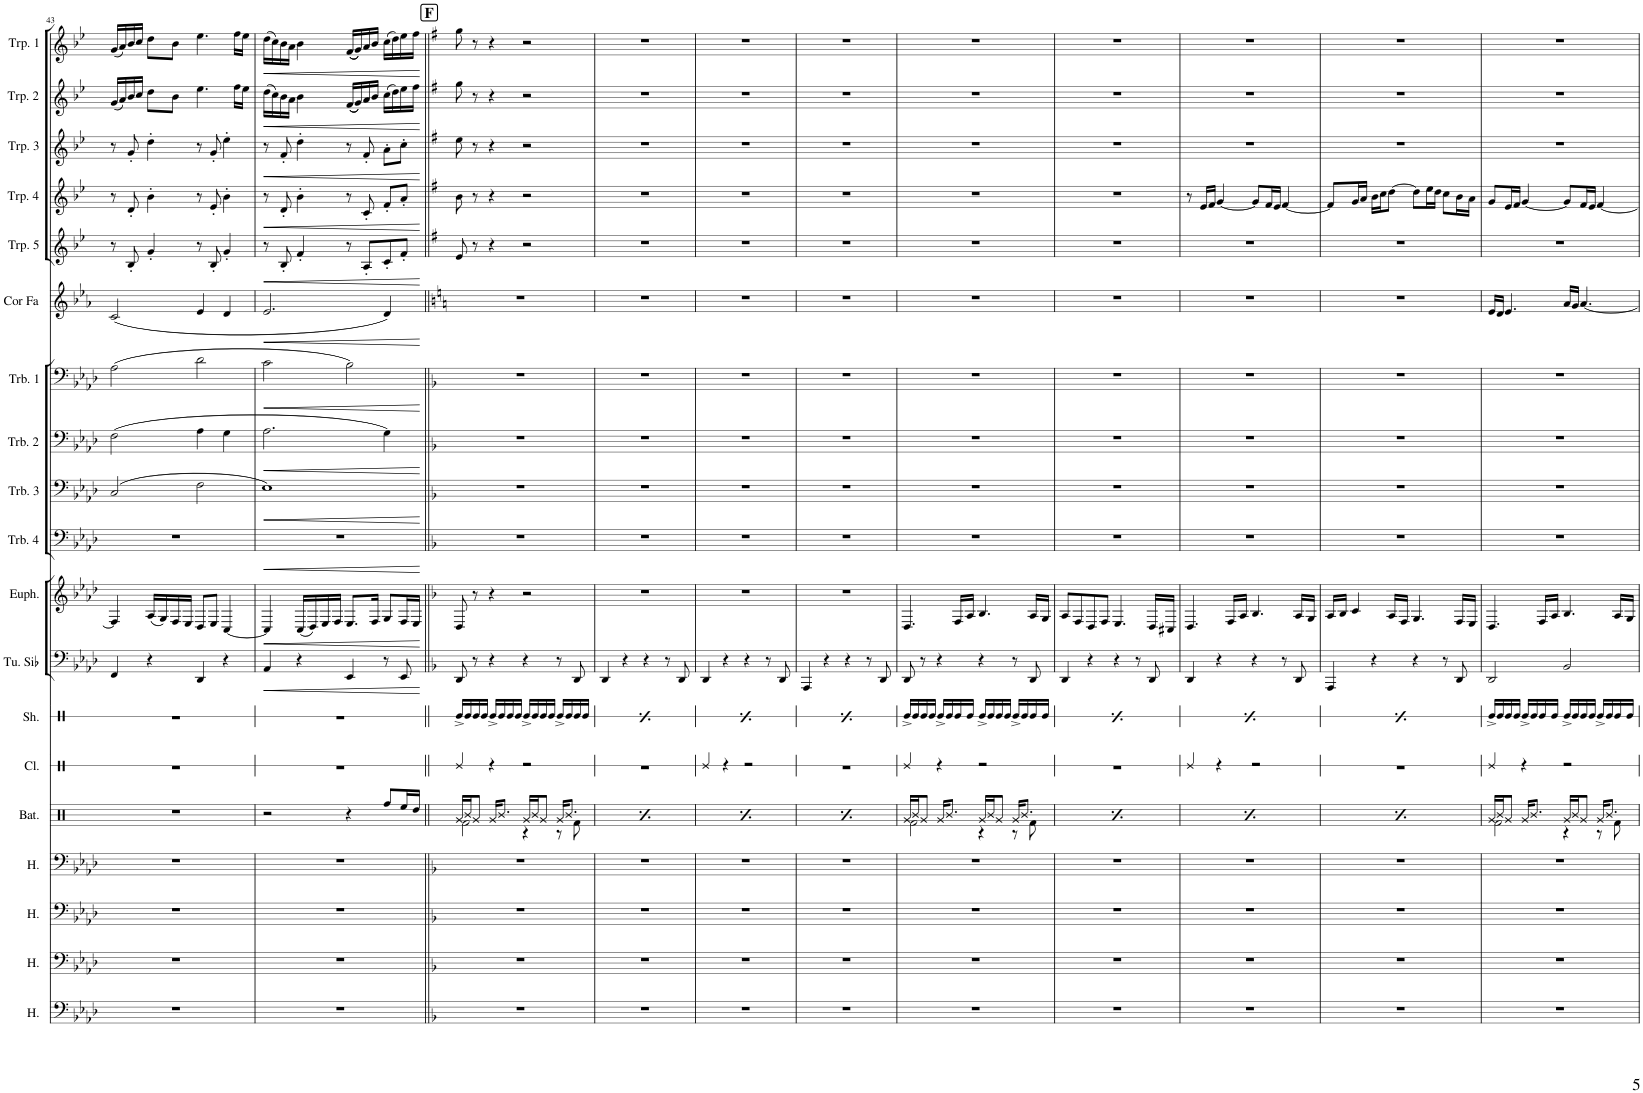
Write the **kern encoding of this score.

**kern	**kern	**kern	**kern	**kern	**kern	**kern	**kern	**dynam	**kern	**dynam	**kern	**dynam	**kern	**dynam	**kern	**dynam	**kern	**dynam	**kern	**dynam	**kern	**dynam	**kern	**dynam	**kern	**dynam	**kern	**dynam	**kern	**dynam
*part19	*part18	*part17	*part16	*part15	*part14	*part13	*part12	*part12	*part11	*part11	*part10	*part10	*part9	*part9	*part8	*part8	*part7	*part7	*part6	*part6	*part5	*part5	*part4	*part4	*part3	*part3	*part2	*part2	*part1	*part1
*staff19	*staff18	*staff17	*staff16	*staff15	*staff14	*staff13	*staff12	*staff12	*staff11	*staff11	*staff10	*staff10	*staff9	*staff9	*staff8	*staff8	*staff7	*staff7	*staff6	*staff6	*staff5	*staff5	*staff4	*staff4	*staff3	*staff3	*staff2	*staff2	*staff1	*staff1
*I"Hommes	*I"Hommes	*I"Hommes	*I"Hommes	*I"Batterie	*I"Cloches	*I"Shaker	*I"Tuba en Sib	*	*I"Euphonium	*	*I"Trombone 4	*	*I"Trombone 3	*	*I"Trombone 2	*	*I"Trombone 1	*	*I"Cor en Fa	*	*I"Trompette 5	*	*I"Trompette 4	*	*I"Trompette 3	*	*I"Trompette 2	*	*I"Trompette 1	*
*I'H.	*I'H.	*I'H.	*I'H.	*I'Bat.	*I'Cl.	*I'Sh.	*I'Tu. Sib	*	*I'Euph.	*	*I'Trb. 4	*	*I'Trb. 3	*	*I'Trb. 2	*	*I'Trb. 1	*	*I'Cor Fa	*	*I'Trp. 5	*	*I'Trp. 4	*	*I'Trp. 3	*	*I'Trp. 2	*	*I'Trp. 1	*
!!LO:PB:g=z
*clefF4	*clefF4	*clefF4	*clefF4	*clefX	*clefX	*clefX	*clefF4	*	*clefG2	*	*clefF4	*	*clefF4	*	*clefF4	*	*clefF4	*	*clefG2	*	*clefG2	*	*clefG2	*	*clefG2	*	*clefG2	*	*clefG2	*
*	*	*	*	*	*	*	*	*	*	*	*	*	*	*	*	*	*	*	*Trd4c7	*	*Trd1c2	*	*Trd1c2	*	*Trd1c2	*	*Trd1c2	*	*Trd1c2	*
*k[b-e-a-d-]	*k[b-e-a-d-]	*k[b-e-a-d-]	*k[b-e-a-d-]	*k[]	*k[]	*k[]	*k[b-e-a-d-]	*	*k[b-e-a-d-]	*	*k[b-e-a-d-]	*	*k[b-e-a-d-]	*	*k[b-e-a-d-]	*	*k[b-e-a-d-]	*	*k[b-e-a-]	*	*k[b-e-]	*	*k[b-e-]	*	*k[b-e-]	*	*k[b-e-]	*	*k[b-e-]	*
*M4/4	*M4/4	*M4/4	*M4/4	*M4/4	*M4/4	*M4/4	*M4/4	*	*M4/4	*	*M4/4	*	*M4/4	*	*M4/4	*	*M4/4	*	*M4/4	*	*M4/4	*	*M4/4	*	*M4/4	*	*M4/4	*	*M4/4	*
=43	=43	=43	=43	=43	=43	=43	=43	=43	=43	=43	=43	=43	=43	=43	=43	=43	=43	=43	=43	=43	=43	=43	=43	=43	=43	=43	=43	=43	=43	=43
1r	1r	1r	1r	1r	1r	1r	4FF/	.	4F/]	.	1r	.	(2C/	.	(2F\	.	(2A-\	.	(2c/	.	8r	.	8r	.	8r	.	(16g/LL	.	(16g/LL	.
.	.	.	.	.	.	.	.	.	.	.	.	.	.	.	.	.	.	.	.	.	.	.	.	.	.	.	16a/)	.	16a/)	.
.	.	.	.	.	.	.	.	.	.	.	.	.	.	.	.	.	.	.	.	.	8B-'/	.	8d'/	.	8g'/	.	16b-/	.	16b-/	.
.	.	.	.	.	.	.	.	.	.	.	.	.	.	.	.	.	.	.	.	.	.	.	.	.	.	.	16cc/JJ	.	16cc/JJ	.
.	.	.	.	.	.	.	4r	.	(16A-/LL	.	.	.	.	.	.	.	.	.	.	.	4g'/	.	4b-'\	.	4dd'\	.	8dd\L	.	8dd\L	.
.	.	.	.	.	.	.	.	.	16G/)	.	.	.	.	.	.	.	.	.	.	.	.	.	.	.	.	.	.	.	.	.
.	.	.	.	.	.	.	.	.	16F/	.	.	.	.	.	.	.	.	.	.	.	.	.	.	.	.	.	8b-\J	.	8b-\J	.
.	.	.	.	.	.	.	.	.	16E-/JJ	.	.	.	.	.	.	.	.	.	.	.	.	.	.	.	.	.	.	.	.	.
.	.	.	.	.	.	.	4DD-/	.	8D-/L	.	.	.	2F\	.	4A-\	.	2d-\	.	4e-/	.	8r	.	8r	.	8r	.	4.ee-\	.	4.ee-\	.
.	.	.	.	.	.	.	.	.	8E-/J	.	.	.	.	.	.	.	.	.	.	.	8B-'/	.	8e-'/	.	8g'/	.	.	.	.	.
.	.	.	.	.	.	.	4r	.	[4C/	.	.	.	.	.	4G\	.	.	.	4d/	.	4g'/	.	4b-'\	.	4ee-'\	.	.	.	.	.
.	.	.	.	.	.	.	.	.	.	.	.	.	.	.	.	.	.	.	.	.	.	.	.	.	.	.	16ff\LL	.	16ff\LL	.
.	.	.	.	.	.	.	.	.	.	.	.	.	.	.	.	.	.	.	.	.	.	.	.	.	.	.	16ee-\JJ	.	16ee-\JJ	.
=44	=44	=44	=44	=44	=44	=44	=44	=44	=44	=44	=44	=44	=44	=44	=44	=44	=44	=44	=44	=44	=44	=44	=44	=44	=44	=44	=44	=44	=44	=44
!	!	!	!	!	!	!	!	!LO:HP:b	!	!LO:HP:b	!	!LO:HP:b	!	!LO:HP:b	!	!LO:HP:b	!	!LO:HP:b	!	!LO:HP:b	!	!LO:HP:b	!	!LO:HP:b	!	!LO:HP:b	!	!LO:HP:b	!	!LO:HP:b
1r	1r	1r	1r	2r	1r	1r	4AA-/	<	4C/]	<	1r	<	1E-)	<	2.A-\	<	2c\	<	2.e-/	<	8r	<	8r	<	8r	<	(16dd\LL	<	(16dd\LL	<
.	.	.	.	.	.	.	.	.	.	.	.	.	.	.	.	.	.	.	.	.	.	.	.	.	.	.	16cc\)	.	16cc\)	.
.	.	.	.	.	.	.	.	.	.	.	.	.	.	.	.	.	.	.	.	.	8B-'/	.	8d'/	.	8f'/	.	16b-\	.	16b-\	.
.	.	.	.	.	.	.	.	.	.	.	.	.	.	.	.	.	.	.	.	.	.	.	.	.	.	.	16a\JJ	.	16a\JJ	.
.	.	.	.	.	.	.	4r	.	(16C/LL	.	.	.	.	.	.	.	.	.	.	.	4f'/	.	4b-'\	.	4dd'\	.	4b-\	.	4b-\	.
.	.	.	.	.	.	.	.	.	16D-/)	.	.	.	.	.	.	.	.	.	.	.	.	.	.	.	.	.	.	.	.	.
.	.	.	.	.	.	.	.	.	16E-/	.	.	.	.	.	.	.	.	.	.	.	.	.	.	.	.	.	.	.	.	.
.	.	.	.	.	.	.	.	.	16F/JJ	.	.	.	.	.	.	.	.	.	.	.	.	.	.	.	.	.	.	.	.	.
.	.	.	.	4r	.	.	4EE-/	.	8.E-/L	.	.	.	.	.	.	.	2B-\)	.	.	.	8r	.	8r	.	8r	.	((16f/LL	.	((16f/LL	.
.	.	.	.	.	.	.	.	.	.	.	.	.	.	.	.	.	.	.	.	.	.	.	.	.	.	.	16g/))	.	16g/))	.
.	.	.	.	.	.	.	.	.	.	.	.	.	.	.	.	.	.	.	.	.	8A'/L	.	8c'/	.	8f'/	.	16a/	.	16a/	.
.	.	.	.	.	.	.	.	.	16F/Jk	.	.	.	.	.	.	.	.	.	.	.	.	.	.	.	.	.	16b-/JJ	.	16b-/JJ	.
.	.	.	.	8Rff/L	.	.	8r	.	8G/L	.	.	.	.	.	4G\)	.	.	.	4d/)	.	8c'/	.	8f'/L	.	8a'\L	.	(16cc\LL	.	(16cc\LL	.
.	.	.	.	.	.	.	.	.	.	.	.	.	.	.	.	.	.	.	.	.	.	.	.	.	.	.	16dd\)	.	16dd\)	.
.	.	.	.	16Ree/L	.	.	8EE-/	.	16F/L	.	.	.	.	.	.	.	.	.	.	.	8f'/J	.	8a'/J	.	8cc'\J	.	16ee-\	.	16ee-\	.
.	.	.	.	16Rdd/JJ	.	.	.	.	16E-/JJ	.	.	.	.	.	.	.	.	.	.	.	.	.	.	.	.	.	16ff\JJ	.	16ff\JJ	.
.	.	.	.	.	.	.	.	[	.	[	.	[	.	[	.	[	.	[	.	[	.	[	.	[	.	[	.	[	.	[
!!LO:REH:place=s1:a:B:cj:fs=14:t=F
=45||	=45||	=45||	=45||	=45||	=45||	=45||	=45||	=45||	=45||	=45||	=45||	=45||	=45||	=45||	=45||	=45||	=45||	=45||	=45||	=45||	=45||	=45||	=45||	=45||	=45||	=45||	=45||	=45||	=45||	=45||
*k[b-]	*k[b-]	*k[b-]	*k[b-]	*	*	*	*k[b-]	*	*k[b-]	*	*k[b-]	*	*k[b-]	*	*k[b-]	*	*k[b-]	*	*k[]	*	*k[f#]	*	*k[f#]	*	*k[f#]	*	*k[f#]	*	*k[f#]	*
*	*	*	*	*^	*	*	*	*	*	*	*	*	*	*	*	*	*	*	*	*	*	*	*	*	*	*	*	*	*	*
1r	1r	1r	1r	16Rg/LL	2Rf\	4Re/	16Re^/LL	8DD/	.	8D/	.	1r	.	1r	.	1r	.	1r	.	1r	.	8e/	.	8b\	.	8ee\	.	8gg\	.	8gg\	.
.	.	.	.	16R/J	.	.	16Re/	.	.	.	.	.	.	.	.	.	.	.	.	.	.	.	.	.	.	.	.	.	.	.	.
.	.	.	.	8Rg/J	.	.	16Re/	8r	.	8r	.	.	.	.	.	.	.	.	.	.	.	8r	.	8r	.	8r	.	8r	.	8r	.
.	.	.	.	.	.	.	16Re/JJ	.	.	.	.	.	.	.	.	.	.	.	.	.	.	.	.	.	.	.	.	.	.	.	.
.	.	.	.	16Rg/KL	.	4r	16Re^/LL	4r	.	4r	.	.	.	.	.	.	.	.	.	.	.	4r	.	4r	.	4r	.	4r	.	4r	.
.	.	.	.	8.R/J	.	.	16Re/	.	.	.	.	.	.	.	.	.	.	.	.	.	.	.	.	.	.	.	.	.	.	.	.
.	.	.	.	.	.	.	16Re/	.	.	.	.	.	.	.	.	.	.	.	.	.	.	.	.	.	.	.	.	.	.	.	.
.	.	.	.	.	.	.	16Re/JJ	.	.	.	.	.	.	.	.	.	.	.	.	.	.	.	.	.	.	.	.	.	.	.	.
.	.	.	.	16Rg/LL	4r	2r	16Re^/LL	4r	.	2r	.	.	.	.	.	.	.	.	.	.	.	2r	.	2r	.	2r	.	2r	.	2r	.
.	.	.	.	16R/J	.	.	16Re/	.	.	.	.	.	.	.	.	.	.	.	.	.	.	.	.	.	.	.	.	.	.	.	.
.	.	.	.	8Rg/J	.	.	16Re/	.	.	.	.	.	.	.	.	.	.	.	.	.	.	.	.	.	.	.	.	.	.	.	.
.	.	.	.	.	.	.	16Re/JJ	.	.	.	.	.	.	.	.	.	.	.	.	.	.	.	.	.	.	.	.	.	.	.	.
.	.	.	.	16Rg/KL	8r	.	16Re^/LL	8r	.	.	.	.	.	.	.	.	.	.	.	.	.	.	.	.	.	.	.	.	.	.	.
.	.	.	.	8.R/J	.	.	16Re/	.	.	.	.	.	.	.	.	.	.	.	.	.	.	.	.	.	.	.	.	.	.	.	.
.	.	.	.	.	8Rf\	.	16Re/	8DD/	.	.	.	.	.	.	.	.	.	.	.	.	.	.	.	.	.	.	.	.	.	.	.
.	.	.	.	.	.	.	16Re/JJ	.	.	.	.	.	.	.	.	.	.	.	.	.	.	.	.	.	.	.	.	.	.	.	.
=46	=46	=46	=46	=46	=46	=46	=46	=46	=46	=46	=46	=46	=46	=46	=46	=46	=46	=46	=46	=46	=46	=46	=46	=46	=46	=46	=46	=46	=46	=46	=46
1r	1r	1r	1r	16Rg/LL	2Rf\	1r	16Re^/LL	4DD/	.	1r	.	1r	.	1r	.	1r	.	1r	.	1r	.	1r	.	1r	.	1r	.	1r	.	1r	.
.	.	.	.	16R/J	.	.	16Re/	.	.	.	.	.	.	.	.	.	.	.	.	.	.	.	.	.	.	.	.	.	.	.	.
.	.	.	.	8Rg/J	.	.	16Re/	.	.	.	.	.	.	.	.	.	.	.	.	.	.	.	.	.	.	.	.	.	.	.	.
.	.	.	.	.	.	.	16Re/JJ	.	.	.	.	.	.	.	.	.	.	.	.	.	.	.	.	.	.	.	.	.	.	.	.
.	.	.	.	16Rg/KL	.	.	16Re^/LL	4r	.	.	.	.	.	.	.	.	.	.	.	.	.	.	.	.	.	.	.	.	.	.	.
.	.	.	.	8.R/J	.	.	16Re/	.	.	.	.	.	.	.	.	.	.	.	.	.	.	.	.	.	.	.	.	.	.	.	.
.	.	.	.	.	.	.	16Re/	.	.	.	.	.	.	.	.	.	.	.	.	.	.	.	.	.	.	.	.	.	.	.	.
.	.	.	.	.	.	.	16Re/JJ	.	.	.	.	.	.	.	.	.	.	.	.	.	.	.	.	.	.	.	.	.	.	.	.
.	.	.	.	16Rg/LL	4r	.	16Re^/LL	4r	.	.	.	.	.	.	.	.	.	.	.	.	.	.	.	.	.	.	.	.	.	.	.
.	.	.	.	16R/J	.	.	16Re/	.	.	.	.	.	.	.	.	.	.	.	.	.	.	.	.	.	.	.	.	.	.	.	.
.	.	.	.	8Rg/J	.	.	16Re/	.	.	.	.	.	.	.	.	.	.	.	.	.	.	.	.	.	.	.	.	.	.	.	.
.	.	.	.	.	.	.	16Re/JJ	.	.	.	.	.	.	.	.	.	.	.	.	.	.	.	.	.	.	.	.	.	.	.	.
.	.	.	.	16Rg/KL	8r	.	16Re^/LL	8r	.	.	.	.	.	.	.	.	.	.	.	.	.	.	.	.	.	.	.	.	.	.	.
.	.	.	.	8.R/J	.	.	16Re/	.	.	.	.	.	.	.	.	.	.	.	.	.	.	.	.	.	.	.	.	.	.	.	.
.	.	.	.	.	8Rf\	.	16Re/	8DD/	.	.	.	.	.	.	.	.	.	.	.	.	.	.	.	.	.	.	.	.	.	.	.
.	.	.	.	.	.	.	16Re/JJ	.	.	.	.	.	.	.	.	.	.	.	.	.	.	.	.	.	.	.	.	.	.	.	.
=47	=47	=47	=47	=47	=47	=47	=47	=47	=47	=47	=47	=47	=47	=47	=47	=47	=47	=47	=47	=47	=47	=47	=47	=47	=47	=47	=47	=47	=47	=47	=47
1r	1r	1r	1r	16Rg/LL	2Rf\	4Re/	16Re^/LL	4DD/	.	1r	.	1r	.	1r	.	1r	.	1r	.	1r	.	1r	.	1r	.	1r	.	1r	.	1r	.
.	.	.	.	16R/J	.	.	16Re/	.	.	.	.	.	.	.	.	.	.	.	.	.	.	.	.	.	.	.	.	.	.	.	.
.	.	.	.	8Rg/J	.	.	16Re/	.	.	.	.	.	.	.	.	.	.	.	.	.	.	.	.	.	.	.	.	.	.	.	.
.	.	.	.	.	.	.	16Re/JJ	.	.	.	.	.	.	.	.	.	.	.	.	.	.	.	.	.	.	.	.	.	.	.	.
.	.	.	.	16Rg/KL	.	4r	16Re^/LL	4r	.	.	.	.	.	.	.	.	.	.	.	.	.	.	.	.	.	.	.	.	.	.	.
.	.	.	.	8.R/J	.	.	16Re/	.	.	.	.	.	.	.	.	.	.	.	.	.	.	.	.	.	.	.	.	.	.	.	.
.	.	.	.	.	.	.	16Re/	.	.	.	.	.	.	.	.	.	.	.	.	.	.	.	.	.	.	.	.	.	.	.	.
.	.	.	.	.	.	.	16Re/JJ	.	.	.	.	.	.	.	.	.	.	.	.	.	.	.	.	.	.	.	.	.	.	.	.
.	.	.	.	16Rg/LL	4r	2r	16Re^/LL	4r	.	.	.	.	.	.	.	.	.	.	.	.	.	.	.	.	.	.	.	.	.	.	.
.	.	.	.	16R/J	.	.	16Re/	.	.	.	.	.	.	.	.	.	.	.	.	.	.	.	.	.	.	.	.	.	.	.	.
.	.	.	.	8Rg/J	.	.	16Re/	.	.	.	.	.	.	.	.	.	.	.	.	.	.	.	.	.	.	.	.	.	.	.	.
.	.	.	.	.	.	.	16Re/JJ	.	.	.	.	.	.	.	.	.	.	.	.	.	.	.	.	.	.	.	.	.	.	.	.
.	.	.	.	16Rg/KL	8r	.	16Re^/LL	8r	.	.	.	.	.	.	.	.	.	.	.	.	.	.	.	.	.	.	.	.	.	.	.
.	.	.	.	8.R/J	.	.	16Re/	.	.	.	.	.	.	.	.	.	.	.	.	.	.	.	.	.	.	.	.	.	.	.	.
.	.	.	.	.	8Rf\	.	16Re/	8DD/	.	.	.	.	.	.	.	.	.	.	.	.	.	.	.	.	.	.	.	.	.	.	.
.	.	.	.	.	.	.	16Re/JJ	.	.	.	.	.	.	.	.	.	.	.	.	.	.	.	.	.	.	.	.	.	.	.	.
=48	=48	=48	=48	=48	=48	=48	=48	=48	=48	=48	=48	=48	=48	=48	=48	=48	=48	=48	=48	=48	=48	=48	=48	=48	=48	=48	=48	=48	=48	=48	=48
1r	1r	1r	1r	16Rg/LL	2Rf\	1r	16Re^/LL	4AAA/	.	1r	.	1r	.	1r	.	1r	.	1r	.	1r	.	1r	.	1r	.	1r	.	1r	.	1r	.
.	.	.	.	16R/J	.	.	16Re/	.	.	.	.	.	.	.	.	.	.	.	.	.	.	.	.	.	.	.	.	.	.	.	.
.	.	.	.	8Rg/J	.	.	16Re/	.	.	.	.	.	.	.	.	.	.	.	.	.	.	.	.	.	.	.	.	.	.	.	.
.	.	.	.	.	.	.	16Re/JJ	.	.	.	.	.	.	.	.	.	.	.	.	.	.	.	.	.	.	.	.	.	.	.	.
.	.	.	.	16Rg/KL	.	.	16Re^/LL	4r	.	.	.	.	.	.	.	.	.	.	.	.	.	.	.	.	.	.	.	.	.	.	.
.	.	.	.	8.R/J	.	.	16Re/	.	.	.	.	.	.	.	.	.	.	.	.	.	.	.	.	.	.	.	.	.	.	.	.
.	.	.	.	.	.	.	16Re/	.	.	.	.	.	.	.	.	.	.	.	.	.	.	.	.	.	.	.	.	.	.	.	.
.	.	.	.	.	.	.	16Re/JJ	.	.	.	.	.	.	.	.	.	.	.	.	.	.	.	.	.	.	.	.	.	.	.	.
.	.	.	.	16Rg/LL	4r	.	16Re^/LL	4r	.	.	.	.	.	.	.	.	.	.	.	.	.	.	.	.	.	.	.	.	.	.	.
.	.	.	.	16R/J	.	.	16Re/	.	.	.	.	.	.	.	.	.	.	.	.	.	.	.	.	.	.	.	.	.	.	.	.
.	.	.	.	8Rg/J	.	.	16Re/	.	.	.	.	.	.	.	.	.	.	.	.	.	.	.	.	.	.	.	.	.	.	.	.
.	.	.	.	.	.	.	16Re/JJ	.	.	.	.	.	.	.	.	.	.	.	.	.	.	.	.	.	.	.	.	.	.	.	.
.	.	.	.	16Rg/KL	8r	.	16Re^/LL	8r	.	.	.	.	.	.	.	.	.	.	.	.	.	.	.	.	.	.	.	.	.	.	.
.	.	.	.	8.R/J	.	.	16Re/	.	.	.	.	.	.	.	.	.	.	.	.	.	.	.	.	.	.	.	.	.	.	.	.
.	.	.	.	.	8Rf\	.	16Re/	8DD/	.	.	.	.	.	.	.	.	.	.	.	.	.	.	.	.	.	.	.	.	.	.	.
.	.	.	.	.	.	.	16Re/JJ	.	.	.	.	.	.	.	.	.	.	.	.	.	.	.	.	.	.	.	.	.	.	.	.
=49	=49	=49	=49	=49	=49	=49	=49	=49	=49	=49	=49	=49	=49	=49	=49	=49	=49	=49	=49	=49	=49	=49	=49	=49	=49	=49	=49	=49	=49	=49	=49
1r	1r	1r	1r	16Rg/LL	2Rf\	4Re/	16Re^/LL	8DD/	.	4.D/	.	1r	.	1r	.	1r	.	1r	.	1r	.	1r	.	1r	.	1r	.	1r	.	1r	.
.	.	.	.	16R/J	.	.	16Re/	.	.	.	.	.	.	.	.	.	.	.	.	.	.	.	.	.	.	.	.	.	.	.	.
.	.	.	.	8Rg/J	.	.	16Re/	8r	.	.	.	.	.	.	.	.	.	.	.	.	.	.	.	.	.	.	.	.	.	.	.
.	.	.	.	.	.	.	16Re/JJ	.	.	.	.	.	.	.	.	.	.	.	.	.	.	.	.	.	.	.	.	.	.	.	.
.	.	.	.	16Rg/KL	.	4r	16Re^/LL	4r	.	.	.	.	.	.	.	.	.	.	.	.	.	.	.	.	.	.	.	.	.	.	.
.	.	.	.	8.R/J	.	.	16Re/	.	.	.	.	.	.	.	.	.	.	.	.	.	.	.	.	.	.	.	.	.	.	.	.
.	.	.	.	.	.	.	16Re/	.	.	16F/LL	.	.	.	.	.	.	.	.	.	.	.	.	.	.	.	.	.	.	.	.	.
.	.	.	.	.	.	.	16Re/JJ	.	.	16A/JJ	.	.	.	.	.	.	.	.	.	.	.	.	.	.	.	.	.	.	.	.	.
.	.	.	.	16Rg/LL	4r	2r	16Re^/LL	4r	.	4.B-/	.	.	.	.	.	.	.	.	.	.	.	.	.	.	.	.	.	.	.	.	.
.	.	.	.	16R/J	.	.	16Re/	.	.	.	.	.	.	.	.	.	.	.	.	.	.	.	.	.	.	.	.	.	.	.	.
.	.	.	.	8Rg/J	.	.	16Re/	.	.	.	.	.	.	.	.	.	.	.	.	.	.	.	.	.	.	.	.	.	.	.	.
.	.	.	.	.	.	.	16Re/JJ	.	.	.	.	.	.	.	.	.	.	.	.	.	.	.	.	.	.	.	.	.	.	.	.
.	.	.	.	16Rg/KL	8r	.	16Re^/LL	8r	.	.	.	.	.	.	.	.	.	.	.	.	.	.	.	.	.	.	.	.	.	.	.
.	.	.	.	8.R/J	.	.	16Re/	.	.	.	.	.	.	.	.	.	.	.	.	.	.	.	.	.	.	.	.	.	.	.	.
.	.	.	.	.	8Rf\	.	16Re/	8DD/	.	16A/LL	.	.	.	.	.	.	.	.	.	.	.	.	.	.	.	.	.	.	.	.	.
.	.	.	.	.	.	.	16Re/JJ	.	.	16G/JJ	.	.	.	.	.	.	.	.	.	.	.	.	.	.	.	.	.	.	.	.	.
=50	=50	=50	=50	=50	=50	=50	=50	=50	=50	=50	=50	=50	=50	=50	=50	=50	=50	=50	=50	=50	=50	=50	=50	=50	=50	=50	=50	=50	=50	=50	=50
1r	1r	1r	1r	16Rg/LL	2Rf\	1r	16Re^/LL	4DD/	.	8A/L	.	1r	.	1r	.	1r	.	1r	.	1r	.	1r	.	1r	.	1r	.	1r	.	1r	.
.	.	.	.	16R/J	.	.	16Re/	.	.	.	.	.	.	.	.	.	.	.	.	.	.	.	.	.	.	.	.	.	.	.	.
.	.	.	.	8Rg/J	.	.	16Re/	.	.	8F/	.	.	.	.	.	.	.	.	.	.	.	.	.	.	.	.	.	.	.	.	.
.	.	.	.	.	.	.	16Re/JJ	.	.	.	.	.	.	.	.	.	.	.	.	.	.	.	.	.	.	.	.	.	.	.	.
.	.	.	.	16Rg/KL	.	.	16Re^/LL	4r	.	8D/	.	.	.	.	.	.	.	.	.	.	.	.	.	.	.	.	.	.	.	.	.
.	.	.	.	8.R/J	.	.	16Re/	.	.	.	.	.	.	.	.	.	.	.	.	.	.	.	.	.	.	.	.	.	.	.	.
.	.	.	.	.	.	.	16Re/	.	.	8F/J	.	.	.	.	.	.	.	.	.	.	.	.	.	.	.	.	.	.	.	.	.
.	.	.	.	.	.	.	16Re/JJ	.	.	.	.	.	.	.	.	.	.	.	.	.	.	.	.	.	.	.	.	.	.	.	.
.	.	.	.	16Rg/LL	4r	.	16Re^/LL	4r	.	4.E/	.	.	.	.	.	.	.	.	.	.	.	.	.	.	.	.	.	.	.	.	.
.	.	.	.	16R/J	.	.	16Re/	.	.	.	.	.	.	.	.	.	.	.	.	.	.	.	.	.	.	.	.	.	.	.	.
.	.	.	.	8Rg/J	.	.	16Re/	.	.	.	.	.	.	.	.	.	.	.	.	.	.	.	.	.	.	.	.	.	.	.	.
.	.	.	.	.	.	.	16Re/JJ	.	.	.	.	.	.	.	.	.	.	.	.	.	.	.	.	.	.	.	.	.	.	.	.
.	.	.	.	16Rg/KL	8r	.	16Re^/LL	8r	.	.	.	.	.	.	.	.	.	.	.	.	.	.	.	.	.	.	.	.	.	.	.
.	.	.	.	8.R/J	.	.	16Re/	.	.	.	.	.	.	.	.	.	.	.	.	.	.	.	.	.	.	.	.	.	.	.	.
.	.	.	.	.	8Rf\	.	16Re/	8DD/	.	16D/LL	.	.	.	.	.	.	.	.	.	.	.	.	.	.	.	.	.	.	.	.	.
.	.	.	.	.	.	.	16Re/JJ	.	.	16C#X/JJ	.	.	.	.	.	.	.	.	.	.	.	.	.	.	.	.	.	.	.	.	.
=51	=51	=51	=51	=51	=51	=51	=51	=51	=51	=51	=51	=51	=51	=51	=51	=51	=51	=51	=51	=51	=51	=51	=51	=51	=51	=51	=51	=51	=51	=51	=51
1r	1r	1r	1r	16Rg/LL	2Rf\	4Re/	16Re^/LL	4DD/	.	4.D/	.	1r	.	1r	.	1r	.	1r	.	1r	.	1r	.	8r	.	1r	.	1r	.	1r	.
.	.	.	.	16R/J	.	.	16Re/	.	.	.	.	.	.	.	.	.	.	.	.	.	.	.	.	.	.	.	.	.	.	.	.
.	.	.	.	8Rg/J	.	.	16Re/	.	.	.	.	.	.	.	.	.	.	.	.	.	.	.	.	16e/LL	.	.	.	.	.	.	.
.	.	.	.	.	.	.	16Re/JJ	.	.	.	.	.	.	.	.	.	.	.	.	.	.	.	.	16f#/JJ	.	.	.	.	.	.	.
.	.	.	.	16Rg/KL	.	4r	16Re^/LL	4r	.	.	.	.	.	.	.	.	.	.	.	.	.	.	.	[4g/	.	.	.	.	.	.	.
.	.	.	.	8.R/J	.	.	16Re/	.	.	.	.	.	.	.	.	.	.	.	.	.	.	.	.	.	.	.	.	.	.	.	.
.	.	.	.	.	.	.	16Re/	.	.	16F/LL	.	.	.	.	.	.	.	.	.	.	.	.	.	.	.	.	.	.	.	.	.
.	.	.	.	.	.	.	16Re/JJ	.	.	16A/JJ	.	.	.	.	.	.	.	.	.	.	.	.	.	.	.	.	.	.	.	.	.
.	.	.	.	16Rg/LL	4r	2r	16Re^/LL	4r	.	4.B-/	.	.	.	.	.	.	.	.	.	.	.	.	.	8g/L]	.	.	.	.	.	.	.
.	.	.	.	16R/J	.	.	16Re/	.	.	.	.	.	.	.	.	.	.	.	.	.	.	.	.	.	.	.	.	.	.	.	.
.	.	.	.	8Rg/J	.	.	16Re/	.	.	.	.	.	.	.	.	.	.	.	.	.	.	.	.	16f#/L	.	.	.	.	.	.	.
.	.	.	.	.	.	.	16Re/JJ	.	.	.	.	.	.	.	.	.	.	.	.	.	.	.	.	16e/JJ	.	.	.	.	.	.	.
.	.	.	.	16Rg/KL	8r	.	16Re^/LL	8r	.	.	.	.	.	.	.	.	.	.	.	.	.	.	.	[4f#/	.	.	.	.	.	.	.
.	.	.	.	8.R/J	.	.	16Re/	.	.	.	.	.	.	.	.	.	.	.	.	.	.	.	.	.	.	.	.	.	.	.	.
.	.	.	.	.	8Rf\	.	16Re/	8DD/	.	16A/LL	.	.	.	.	.	.	.	.	.	.	.	.	.	.	.	.	.	.	.	.	.
.	.	.	.	.	.	.	16Re/JJ	.	.	16G/JJ	.	.	.	.	.	.	.	.	.	.	.	.	.	.	.	.	.	.	.	.	.
=52	=52	=52	=52	=52	=52	=52	=52	=52	=52	=52	=52	=52	=52	=52	=52	=52	=52	=52	=52	=52	=52	=52	=52	=52	=52	=52	=52	=52	=52	=52	=52
1r	1r	1r	1r	16Rg/LL	2Rf\	1r	16Re^/LL	4AAA/	.	16A/LL	.	1r	.	1r	.	1r	.	1r	.	1r	.	1r	.	8f#/L]	.	1r	.	1r	.	1r	.
.	.	.	.	16R/J	.	.	16Re/	.	.	16B-/JJ	.	.	.	.	.	.	.	.	.	.	.	.	.	.	.	.	.	.	.	.	.
.	.	.	.	8Rg/J	.	.	16Re/	.	.	4c/	.	.	.	.	.	.	.	.	.	.	.	.	.	16g/L	.	.	.	.	.	.	.
.	.	.	.	.	.	.	16Re/JJ	.	.	.	.	.	.	.	.	.	.	.	.	.	.	.	.	16a/JJ	.	.	.	.	.	.	.
.	.	.	.	16Rg/KL	.	.	16Re^/LL	4r	.	.	.	.	.	.	.	.	.	.	.	.	.	.	.	16b\LL	.	.	.	.	.	.	.
.	.	.	.	8.R/J	.	.	16Re/	.	.	.	.	.	.	.	.	.	.	.	.	.	.	.	.	16cc\J	.	.	.	.	.	.	.
.	.	.	.	.	.	.	16Re/	.	.	16A/LL	.	.	.	.	.	.	.	.	.	.	.	.	.	[8dd\J	.	.	.	.	.	.	.
.	.	.	.	.	.	.	16Re/JJ	.	.	16F/JJ	.	.	.	.	.	.	.	.	.	.	.	.	.	.	.	.	.	.	.	.	.
.	.	.	.	16Rg/LL	4r	.	16Re^/LL	4r	.	4.G/	.	.	.	.	.	.	.	.	.	.	.	.	.	8dd\L]	.	.	.	.	.	.	.
.	.	.	.	16R/J	.	.	16Re/	.	.	.	.	.	.	.	.	.	.	.	.	.	.	.	.	.	.	.	.	.	.	.	.
.	.	.	.	8Rg/J	.	.	16Re/	.	.	.	.	.	.	.	.	.	.	.	.	.	.	.	.	16ee\L	.	.	.	.	.	.	.
.	.	.	.	.	.	.	16Re/JJ	.	.	.	.	.	.	.	.	.	.	.	.	.	.	.	.	16dd\JJ	.	.	.	.	.	.	.
.	.	.	.	16Rg/KL	8r	.	16Re^/LL	8r	.	.	.	.	.	.	.	.	.	.	.	.	.	.	.	8cc\L	.	.	.	.	.	.	.
.	.	.	.	8.R/J	.	.	16Re/	.	.	.	.	.	.	.	.	.	.	.	.	.	.	.	.	.	.	.	.	.	.	.	.
.	.	.	.	.	8Rf\	.	16Re/	8DD/	.	16F/LL	.	.	.	.	.	.	.	.	.	.	.	.	.	16b\L	.	.	.	.	.	.	.
.	.	.	.	.	.	.	16Re/JJ	.	.	16E/JJ	.	.	.	.	.	.	.	.	.	.	.	.	.	16a\JJ	.	.	.	.	.	.	.
=53	=53	=53	=53	=53	=53	=53	=53	=53	=53	=53	=53	=53	=53	=53	=53	=53	=53	=53	=53	=53	=53	=53	=53	=53	=53	=53	=53	=53	=53	=53	=53
1r	1r	1r	1r	16Rg/LL	2Rf\	4Re/	16Re^/LL	2DD/	.	4.D/	.	1r	.	1r	.	1r	.	1r	.	16e/LL	.	1r	.	8g/L	.	1r	.	1r	.	1r	.
.	.	.	.	16R/J	.	.	16Re/	.	.	.	.	.	.	.	.	.	.	.	.	16d/JJ	.	.	.	.	.	.	.	.	.	.	.
.	.	.	.	8Rg/J	.	.	16Re/	.	.	.	.	.	.	.	.	.	.	.	.	4.e/	.	.	.	16e/L	.	.	.	.	.	.	.
.	.	.	.	.	.	.	16Re/JJ	.	.	.	.	.	.	.	.	.	.	.	.	.	.	.	.	16f#/JJ	.	.	.	.	.	.	.
.	.	.	.	16Rg/KL	.	4r	16Re^/LL	.	.	.	.	.	.	.	.	.	.	.	.	.	.	.	.	[4g/	.	.	.	.	.	.	.
.	.	.	.	8.R/J	.	.	16Re/	.	.	.	.	.	.	.	.	.	.	.	.	.	.	.	.	.	.	.	.	.	.	.	.
.	.	.	.	.	.	.	16Re/	.	.	16F/LL	.	.	.	.	.	.	.	.	.	.	.	.	.	.	.	.	.	.	.	.	.
.	.	.	.	.	.	.	16Re/JJ	.	.	16A/JJ	.	.	.	.	.	.	.	.	.	.	.	.	.	.	.	.	.	.	.	.	.
.	.	.	.	16Rg/LL	4r	2r	16Re^/LL	2BB-/	.	4.B-/	.	.	.	.	.	.	.	.	.	16a/LL	.	.	.	8g/L]	.	.	.	.	.	.	.
.	.	.	.	16R/J	.	.	16Re/	.	.	.	.	.	.	.	.	.	.	.	.	16g/JJ	.	.	.	.	.	.	.	.	.	.	.
.	.	.	.	8Rg/J	.	.	16Re/	.	.	.	.	.	.	.	.	.	.	.	.	[4.a/	.	.	.	16f#/L	.	.	.	.	.	.	.
.	.	.	.	.	.	.	16Re/JJ	.	.	.	.	.	.	.	.	.	.	.	.	.	.	.	.	16e/JJ	.	.	.	.	.	.	.
.	.	.	.	16Rg/KL	8r	.	16Re^/LL	.	.	.	.	.	.	.	.	.	.	.	.	.	.	.	.	[4f#/	.	.	.	.	.	.	.
.	.	.	.	8.R/J	.	.	16Re/	.	.	.	.	.	.	.	.	.	.	.	.	.	.	.	.	.	.	.	.	.	.	.	.
.	.	.	.	.	8Rf\	.	16Re/	.	.	16A/LL	.	.	.	.	.	.	.	.	.	.	.	.	.	.	.	.	.	.	.	.	.
.	.	.	.	.	.	.	16Re/JJ	.	.	16G/JJ	.	.	.	.	.	.	.	.	.	.	.	.	.	.	.	.	.	.	.	.	.
*	*	*	*	*v	*v	*	*	*	*	*	*	*	*	*	*	*	*	*	*	*	*	*	*	*	*	*	*	*	*	*	*
=	=	=	=	=	=	=	=	=	=	=	=	=	=	=	=	=	=	=	=	=	=	=	=	=	=	=	=	=	=	=
*-	*-	*-	*-	*-	*-	*-	*-	*-	*-	*-	*-	*-	*-	*-	*-	*-	*-	*-	*-	*-	*-	*-	*-	*-	*-	*-	*-	*-	*-	*-
